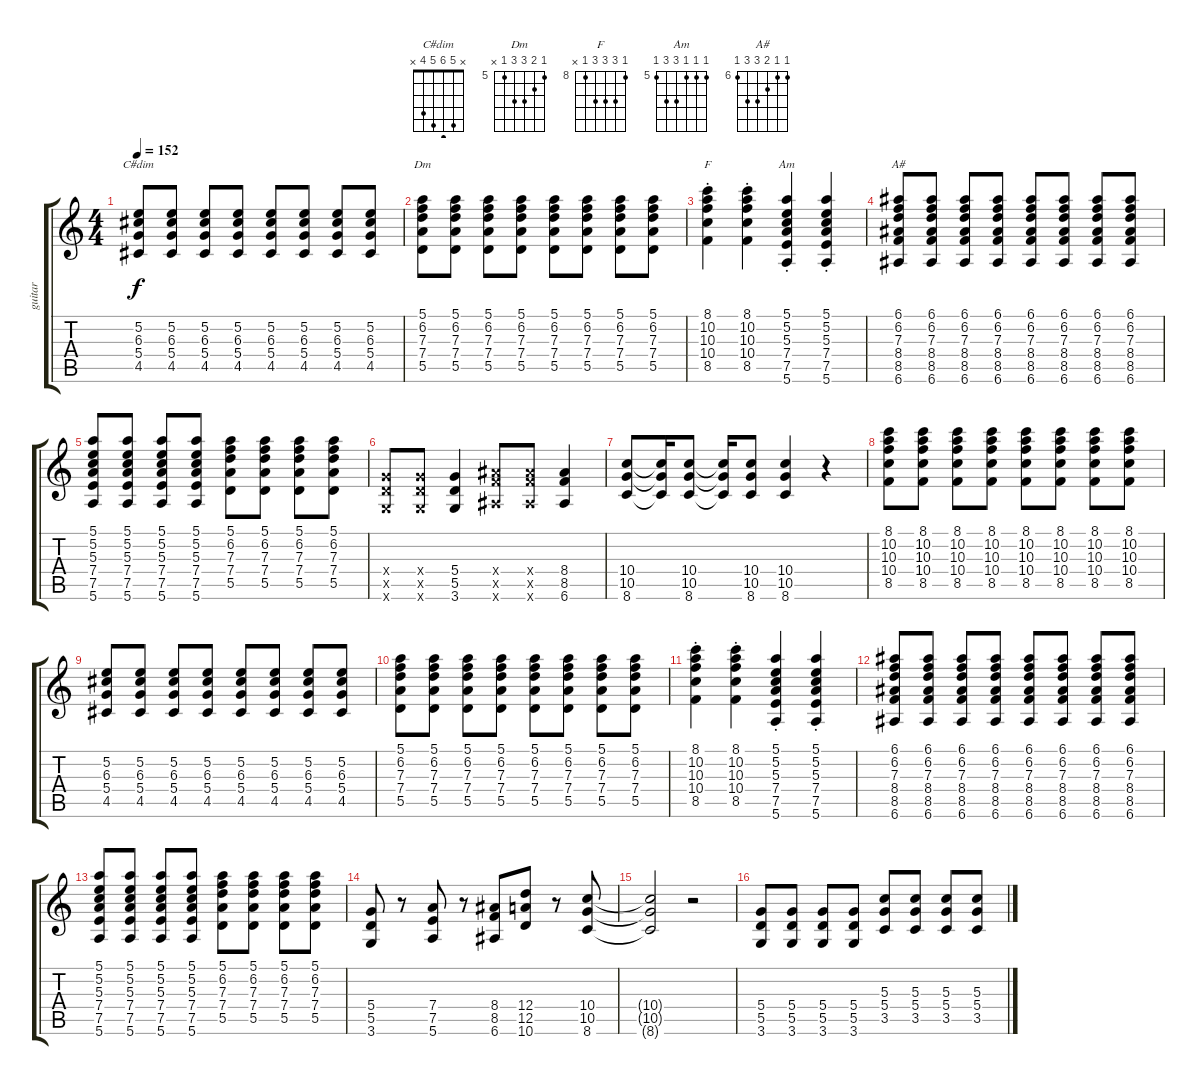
\track ("guitar" "guitar") {instrument electricguitarclean}
\staff {score tabs}
\tuning (E4 B3 G3 D3 A2 E2) {hide}
\chord ("C#dim" x 5 6 5 4 x)
\chord ("Dm" 5 6 7 7 5 x) {firstfret 5}
\chord ("F" 8 10 10 10 8 x) {firstfret 8}
\chord ("Am" 5 5 5 7 7 5) {firstfret 5}
\chord ("A#" 6 6 7 8 8 6) {firstfret 6}
\ts (4 4)
\tempo 152
\clef g2
\ks c
(5.2 6.3 5.4 4.5).8{ch "C#dim" dy f} (5.2 6.3 5.4 4.5).8 (5.2 6.3 5.4 4.5).8 (5.2 6.3 5.4 4.5).8 (5.2 6.3 5.4 4.5).8 (5.2 6.3 5.4 4.5).8 (5.2 6.3 5.4 4.5).8 (5.2 6.3 5.4 4.5).8 |
(5.1 6.2 7.3 7.4 5.5).8{ch "Dm"} (5.1 6.2 7.3 7.4 5.5).8 (5.1 6.2 7.3 7.4 5.5).8 (5.1 6.2 7.3 7.4 5.5).8 (5.1 6.2 7.3 7.4 5.5).8 (5.1 6.2 7.3 7.4 5.5).8 (5.1 6.2 7.3 7.4 5.5).8 (5.1 6.2 7.3 7.4 5.5).8 |
(8.1 10.2 10.3 10.4 8.5{st}).4{ch "F"} (8.1 10.2 10.3 10.4 8.5{st}).4 (5.1 5.2 5.3 7.4 7.5{st} 5.6).4{ch "Am"} (5.1 5.2 5.3 7.4 7.5{st} 5.6).4 |
(6.1 6.2 7.3 8.4 8.5 6.6).8{ch "A#"} (6.1 6.2 7.3 8.4 8.5 6.6).8 (6.1 6.2 7.3 8.4 8.5 6.6).8 (6.1 6.2 7.3 8.4 8.5 6.6).8 (6.1 6.2 7.3 8.4 8.5 6.6).8 (6.1 6.2 7.3 8.4 8.5 6.6).8 (6.1 6.2 7.3 8.4 8.5 6.6).8 (6.1 6.2 7.3 8.4 8.5 6.6).8 |
(5.1 5.2 5.3 7.4 7.5 5.6).8 (5.1 5.2 5.3 7.4 7.5 5.6).8 (5.1 5.2 5.3 7.4 7.5 5.6).8 (5.1 5.2 5.3 7.4 7.5 5.6).8 (5.1 6.2 7.3 7.4 5.5).8 (5.1 6.2 7.3 7.4 5.5).8 (5.1 6.2 7.3 7.4 5.5).8 (5.1 6.2 7.3 7.4 5.5).8 |
(5.4{x} 5.5{x} 3.6{x}).8 (5.4{x} 5.5{x} 3.6{x}).8 (5.4 5.5 3.6).4 (8.4{x} 8.5{x} 6.6{x}).8 (8.4{x} 8.5{x} 6.6{x}).8 (8.4 8.5 6.6).4 |
(10.4 10.5 8.6).8 (10.4{t} 10.5{t} 8.6{t}).16 (10.4 10.5 8.6).8 (10.4{t} 10.5{t} 8.6{t}).16 (10.4 10.5 8.6).8 (10.4 10.5 8.6).4 r.4 |
(8.1 10.2 10.3 10.4 8.5).8 (8.1 10.2 10.3 10.4 8.5).8 (8.1 10.2 10.3 10.4 8.5).8 (8.1 10.2 10.3 10.4 8.5).8 (8.1 10.2 10.3 10.4 8.5).8 (8.1 10.2 10.3 10.4 8.5).8 (8.1 10.2 10.3 10.4 8.5).8 (8.1 10.2 10.3 10.4 8.5).8 |
(5.2 6.3 5.4 4.5).8 (5.2 6.3 5.4 4.5).8 (5.2 6.3 5.4 4.5).8 (5.2 6.3 5.4 4.5).8 (5.2 6.3 5.4 4.5).8 (5.2 6.3 5.4 4.5).8 (5.2 6.3 5.4 4.5).8 (5.2 6.3 5.4 4.5).8 |
(5.1 6.2 7.3 7.4 5.5).8 (5.1 6.2 7.3 7.4 5.5).8 (5.1 6.2 7.3 7.4 5.5).8 (5.1 6.2 7.3 7.4 5.5).8 (5.1 6.2 7.3 7.4 5.5).8 (5.1 6.2 7.3 7.4 5.5).8 (5.1 6.2 7.3 7.4 5.5).8 (5.1 6.2 7.3 7.4 5.5).8 |
(8.1 10.2 10.3 10.4 8.5{st}).4 (8.1 10.2 10.3 10.4 8.5{st}).4 (5.1 5.2 5.3 7.4 7.5{st} 5.6).4 (5.1 5.2 5.3 7.4 7.5{st} 5.6).4 |
(6.1 6.2 7.3 8.4 8.5 6.6).8 (6.1 6.2 7.3 8.4 8.5 6.6).8 (6.1 6.2 7.3 8.4 8.5 6.6).8 (6.1 6.2 7.3 8.4 8.5 6.6).8 (6.1 6.2 7.3 8.4 8.5 6.6).8 (6.1 6.2 7.3 8.4 8.5 6.6).8 (6.1 6.2 7.3 8.4 8.5 6.6).8 (6.1 6.2 7.3 8.4 8.5 6.6).8 |
(5.1 5.2 5.3 7.4 7.5 5.6).8 (5.1 5.2 5.3 7.4 7.5 5.6).8 (5.1 5.2 5.3 7.4 7.5 5.6).8 (5.1 5.2 5.3 7.4 7.5 5.6).8 (5.1 6.2 7.3 7.4 5.5).8 (5.1 6.2 7.3 7.4 5.5).8 (5.1 6.2 7.3 7.4 5.5).8 (5.1 6.2 7.3 7.4 5.5).8 |
(5.4 5.5 3.6).8 r.8 (7.4 7.5 5.6).8 r.8 (8.4 8.5 6.6).8 (12.4 12.5 10.6).8 r.8 (10.4 10.5 8.6).8 |
(10.4{t} 10.5{t} 8.6{t}).2 r.2 |
(5.4 5.5 3.6).8 (5.4 5.5 3.6).8 (5.4 5.5 3.6).8 (5.4 5.5 3.6).8 (5.3 5.4 3.5).8 (5.3 5.4 3.5).8 (5.3 5.4 3.5).8 (5.3 5.4 3.5).8
